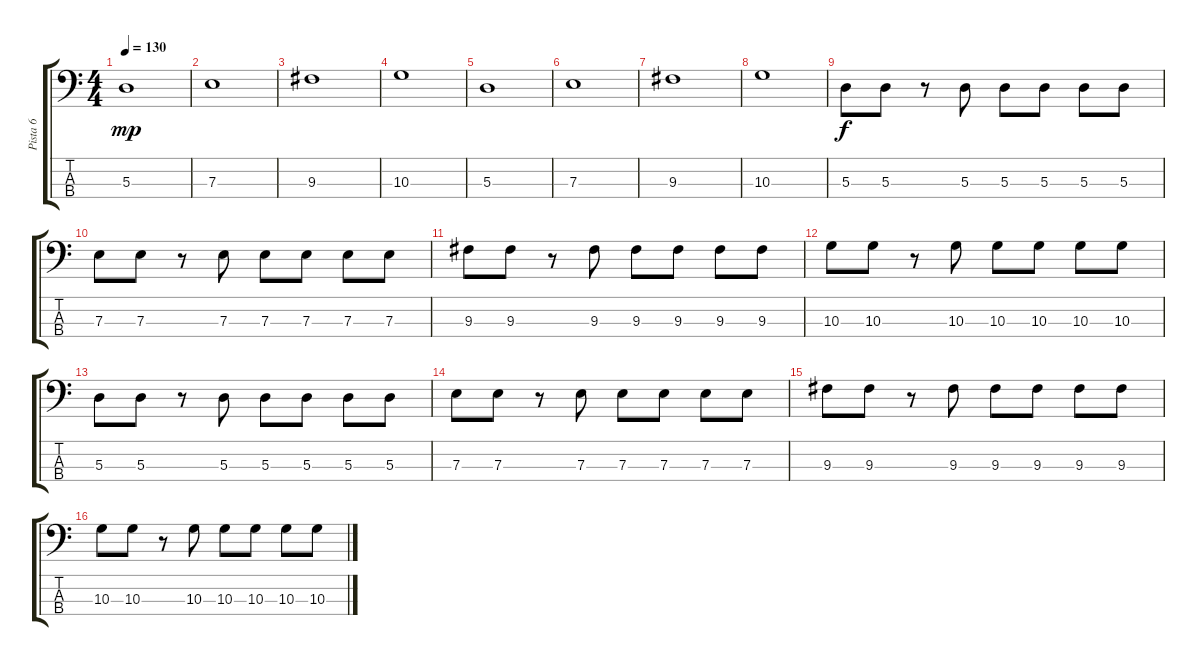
\track ("Pista 6" "Pista 6") {instrument electricbassfinger}
\staff {score tabs}
\tuning (G2 D2 A1 E1) {hide}
\ts (4 4)
\tempo 130
\clef f4
\ks c
5.3.1{dy mp} |
7.3.1 |
9.3.1 |
10.3.1 |
5.3.1 |
7.3.1 |
9.3.1 |
10.3.1 |
5.3.8{dy f} 5.3.8 r.8 5.3.8 5.3.8 5.3.8 5.3.8 5.3.8 |
7.3.8 7.3.8 r.8 7.3.8 7.3.8 7.3.8 7.3.8 7.3.8 |
9.3.8 9.3.8 r.8 9.3.8 9.3.8 9.3.8 9.3.8 9.3.8 |
10.3.8 10.3.8 r.8 10.3.8 10.3.8 10.3.8 10.3.8 10.3.8 |
5.3.8 5.3.8 r.8 5.3.8 5.3.8 5.3.8 5.3.8 5.3.8 |
7.3.8 7.3.8 r.8 7.3.8 7.3.8 7.3.8 7.3.8 7.3.8 |
9.3.8 9.3.8 r.8 9.3.8 9.3.8 9.3.8 9.3.8 9.3.8 |
10.3.8 10.3.8 r.8 10.3.8 10.3.8 10.3.8 10.3.8 10.3.8
